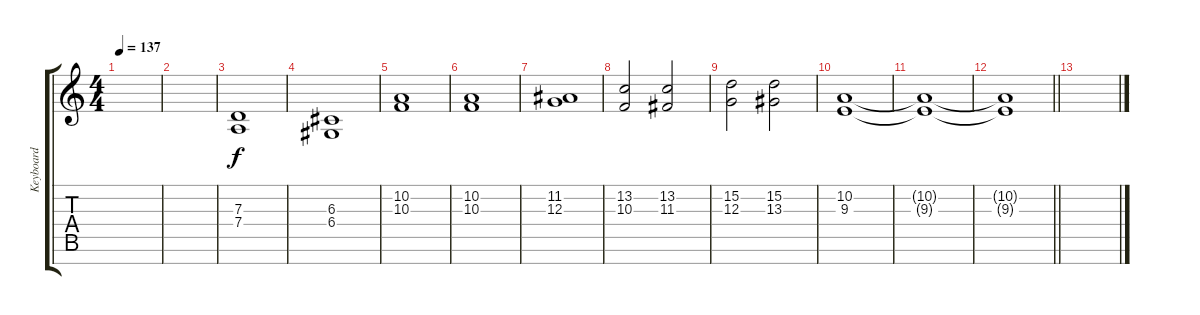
\track ("Keyboard" "Keyboard") {instrument lead1square}
\staff {score tabs}
\tuning (E4 B3 G3 D3 A2 E2 B1) {hide}
\ts (4 4)
\tempo 137
\clef g2
\ks c
|
|
(7.3 7.4).1{instrument drawbarorgan} |
(6.3 6.4).1 |
(10.2 10.3).1 |
(10.2 10.3).1 |
(11.2 12.3).1 |
(13.2 10.3).2 (13.2 11.3).2 |
(15.2 12.3).2 (15.2 13.3).2 |
(10.2 9.3).1 |
(10.2{t} 9.3{t}).1 |
\barLineRight lightlight
(10.2{t} 9.3{t}).1 |
\section ("" "")
